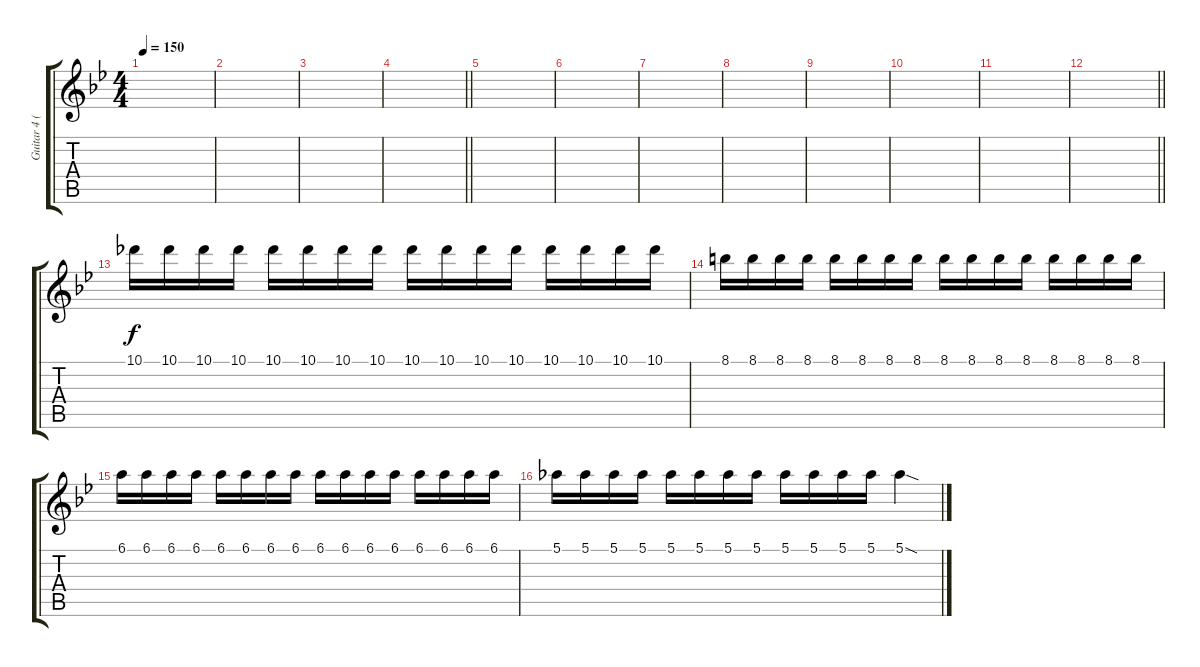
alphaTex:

\track ("Guitar 4 (optional)" "Guitar 4 (") {instrument distortionguitar}
\staff {score tabs}
\tuning (Eb4 Bb3 Gb3 Db3 Ab2 Eb2) {hide}
\ts (4 4)
\tempo 150
\clef g2
\ks bb
|
|
|
\barLineRight lightlight
|
|
|
|
|
|
|
|
\barLineRight lightlight
|
10.1.16 10.1.16 10.1.16 10.1.16 10.1.16 10.1.16 10.1.16 10.1.16 10.1.16 10.1.16 10.1.16 10.1.16 10.1.16 10.1.16 10.1.16 10.1.16 |
8.1.16 8.1.16 8.1.16 8.1.16 8.1.16 8.1.16 8.1.16 8.1.16 8.1.16 8.1.16 8.1.16 8.1.16 8.1.16 8.1.16 8.1.16 8.1.16 |
6.1.16 6.1.16 6.1.16 6.1.16 6.1.16 6.1.16 6.1.16 6.1.16 6.1.16 6.1.16 6.1.16 6.1.16 6.1.16 6.1.16 6.1.16 6.1.16 |
5.1.16 5.1.16 5.1.16 5.1.16 5.1.16 5.1.16 5.1.16 5.1.16 5.1.16 5.1.16 5.1.16 5.1.16 5.1{sod}.4
